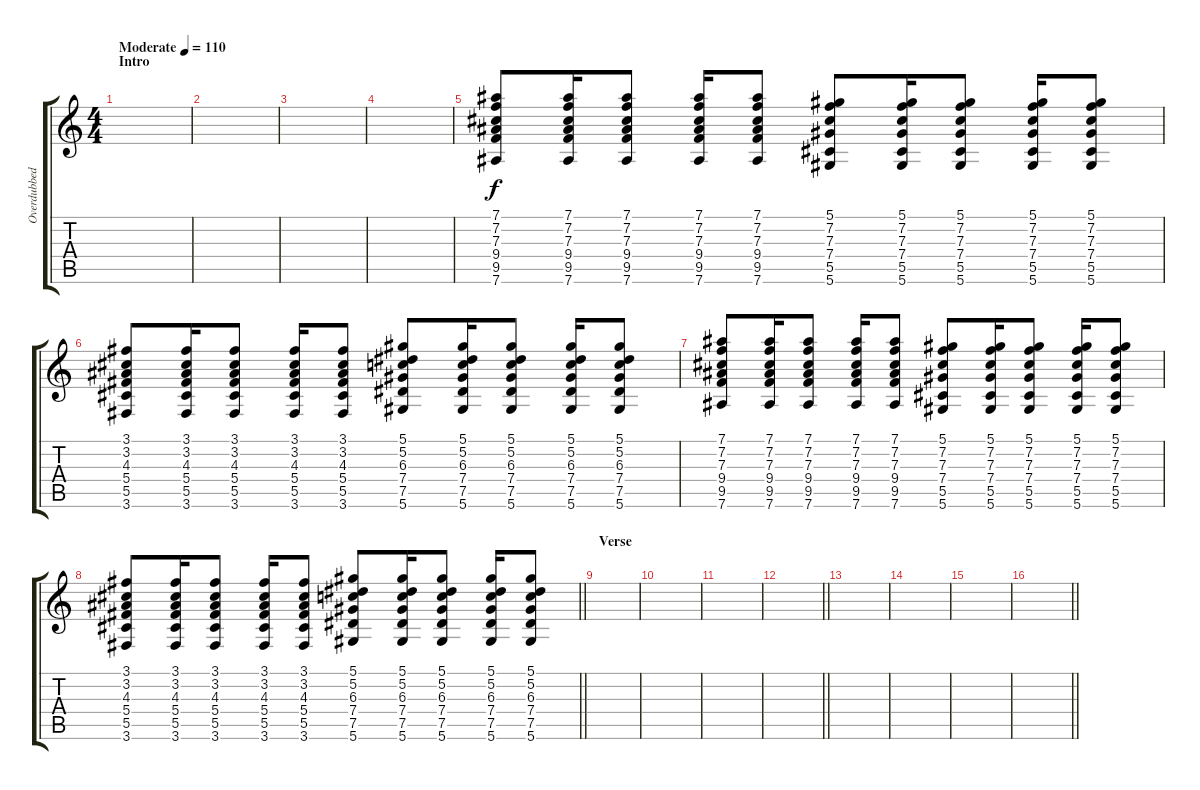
\track ("Overdubbed Guitar" "Overdubbed") {instrument distortionguitar}
\staff {score tabs}
\tuning (Eb4 Bb3 Gb3 Db3 Ab2 Eb2) {hide}
\ts (4 4)
\section ("" "Intro")
\tempo (110 "Moderate")
\clef g2
\ks c
|
|
|
|
(7.1 7.2 7.3 9.4 9.5 7.6).8 (7.1 7.2 7.3 9.4 9.5 7.6).16 (7.1 7.2 7.3 9.4 9.5 7.6).8 (7.1 7.2 7.3 9.4 9.5 7.6).16 (7.1 7.2 7.3 9.4 9.5 7.6).8 (5.1 7.2 7.3 7.4 5.5 5.6).8 (5.1 7.2 7.3 7.4 5.5 5.6).16 (5.1 7.2 7.3 7.4 5.5 5.6).8 (5.1 7.2 7.3 7.4 5.5 5.6).16 (5.1 7.2 7.3 7.4 5.5 5.6).8 |
(3.1 3.2 4.3 5.4 5.5 3.6).8 (3.1 3.2 4.3 5.4 5.5 3.6).16 (3.1 3.2 4.3 5.4 5.5 3.6).8 (3.1 3.2 4.3 5.4 5.5 3.6).16 (3.1 3.2 4.3 5.4 5.5 3.6).8 (5.1 5.2 6.3 7.4 7.5 5.6).8 (5.1 5.2 6.3 7.4 7.5 5.6).16 (5.1 5.2 6.3 7.4 7.5 5.6).8 (5.1 5.2 6.3 7.4 7.5 5.6).16 (5.1 5.2 6.3 7.4 7.5 5.6).8 |
(7.1 7.2 7.3 9.4 9.5 7.6).8 (7.1 7.2 7.3 9.4 9.5 7.6).16 (7.1 7.2 7.3 9.4 9.5 7.6).8 (7.1 7.2 7.3 9.4 9.5 7.6).16 (7.1 7.2 7.3 9.4 9.5 7.6).8 (5.1 7.2 7.3 7.4 5.5 5.6).8 (5.1 7.2 7.3 7.4 5.5 5.6).16 (5.1 7.2 7.3 7.4 5.5 5.6).8 (5.1 7.2 7.3 7.4 5.5 5.6).16 (5.1 7.2 7.3 7.4 5.5 5.6).8 |
\barLineRight lightlight
(3.1 3.2 4.3 5.4 5.5 3.6).8 (3.1 3.2 4.3 5.4 5.5 3.6).16 (3.1 3.2 4.3 5.4 5.5 3.6).8 (3.1 3.2 4.3 5.4 5.5 3.6).16 (3.1 3.2 4.3 5.4 5.5 3.6).8 (5.1 5.2 6.3 7.4 7.5 5.6).8 (5.1 5.2 6.3 7.4 7.5 5.6).16 (5.1 5.2 6.3 7.4 7.5 5.6).8 (5.1 5.2 6.3 7.4 7.5 5.6).16 (5.1 5.2 6.3 7.4 7.5 5.6).8 |
\section ("" "Verse")
|
|
|
\barLineRight lightlight
|
|
|
|
\barLineRight lightlight
